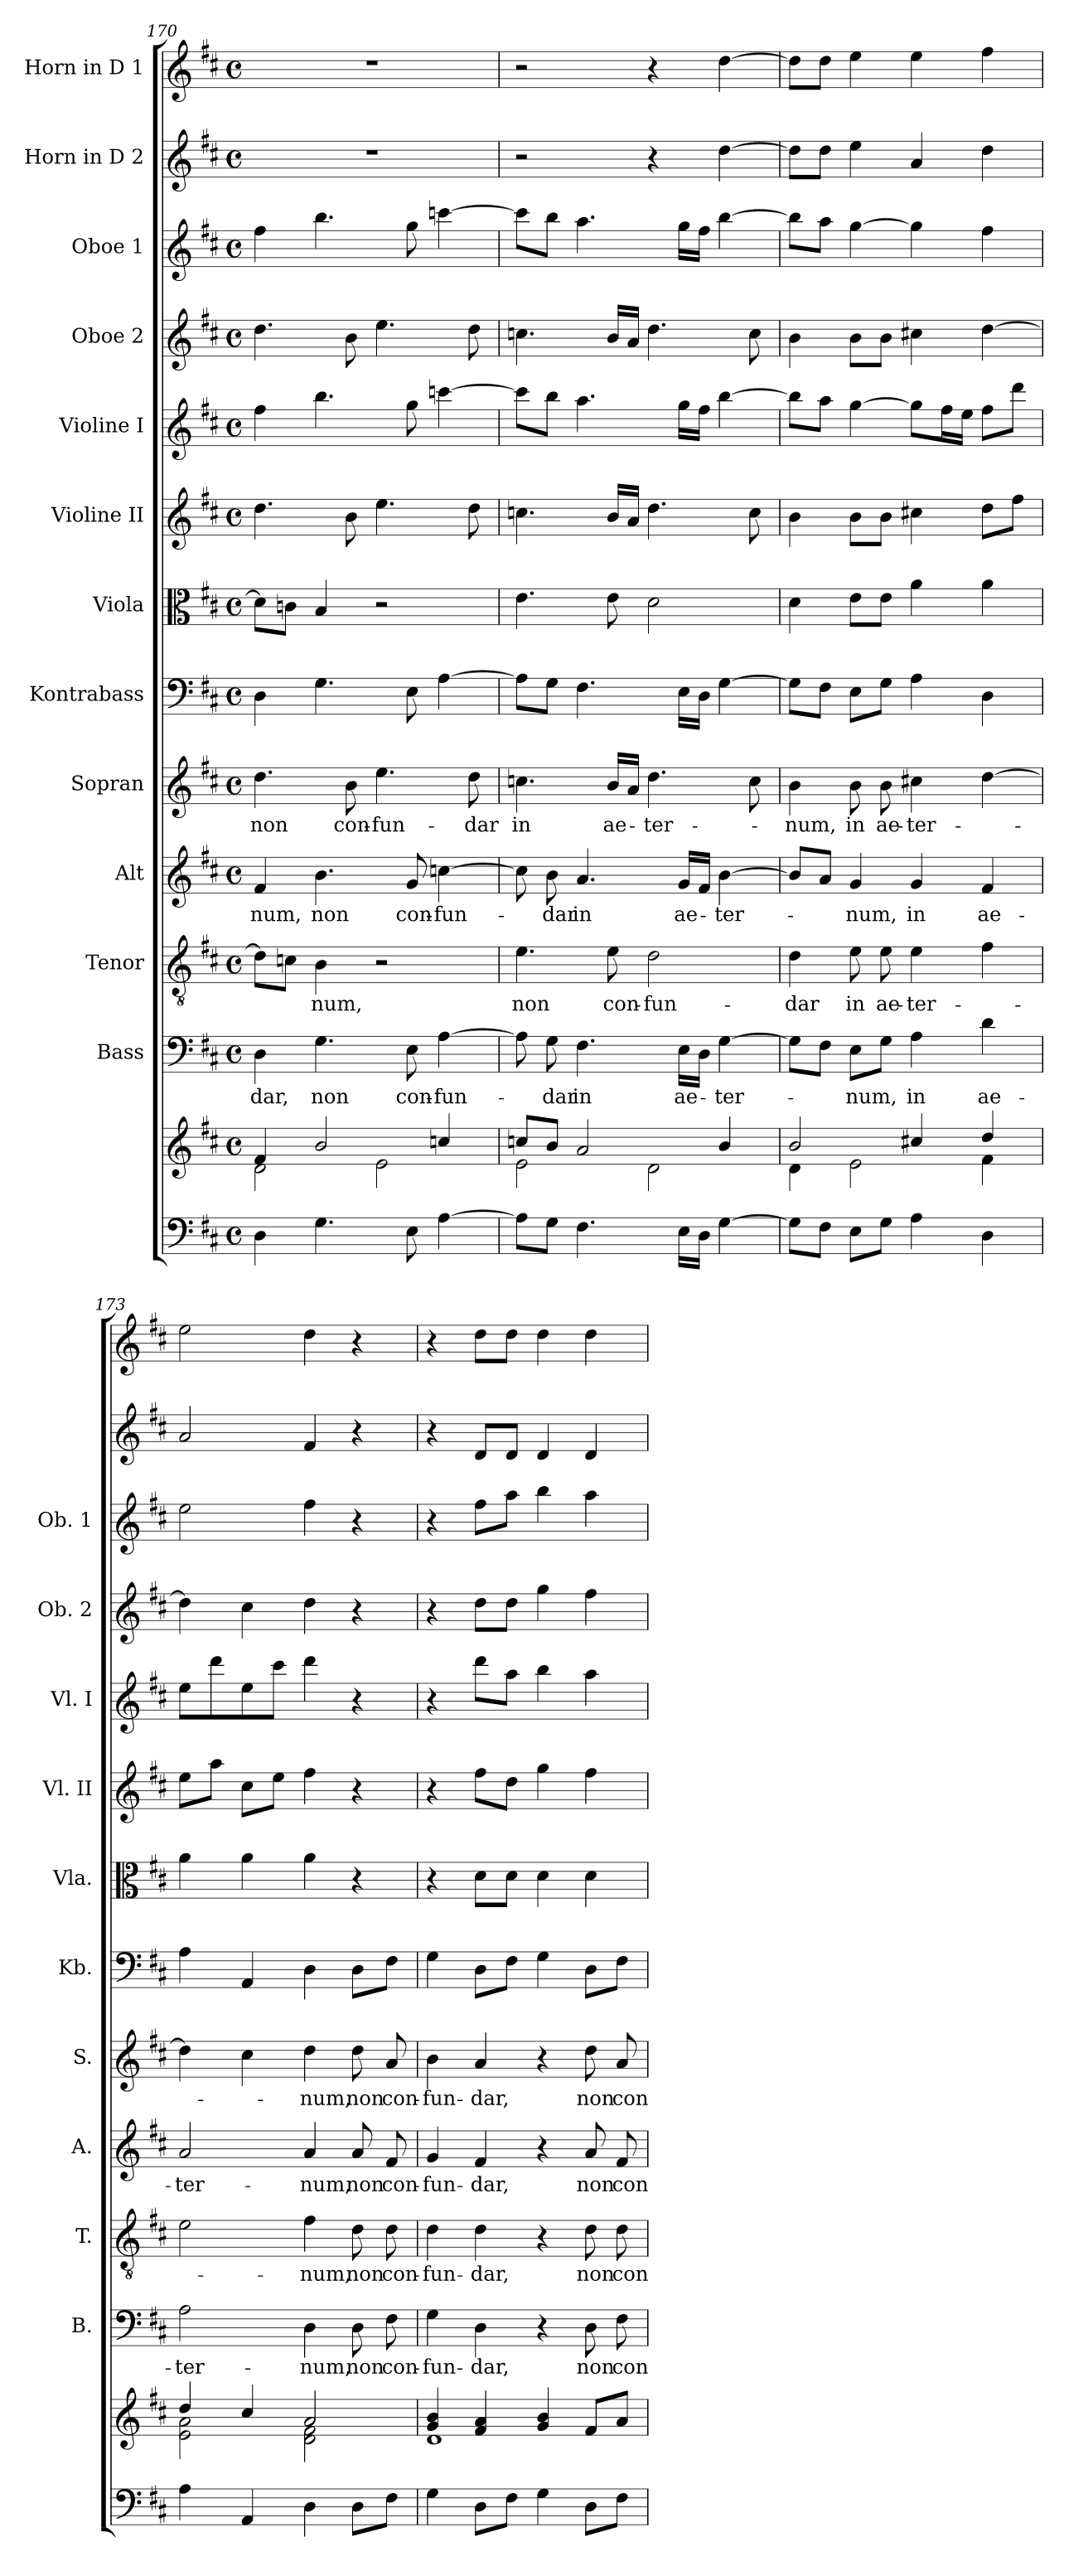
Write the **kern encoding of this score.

**kern	**kern	**kern	**text	**kern	**text	**kern	**text	**kern	**text	**kern	**kern	**kern	**kern	**kern	**kern	**kern	**kern
*part13	*part13	*part12	*part12	*part11	*part11	*part10	*part10	*part9	*part9	*part8	*part7	*part6	*part5	*part4	*part3	*part2	*part1
*staff14	*staff13	*staff12	*staff12	*staff11	*staff11	*staff10	*staff10	*staff9	*staff9	*staff8	*staff7	*staff6	*staff5	*staff4	*staff3	*staff2	*staff1
*	*	*I"Bass	*	*I"Tenor	*	*I"Alt	*	*I"Sopran	*	*I"Kontrabass	*I"Viola	*I"Violine II	*I"Violine I	*I"Oboe 2	*I"Oboe 1	*I"Horn in D 2	*I"Horn in D 1
*	*	*I'B.	*	*I'T.	*	*I'A.	*	*I'S.	*	*I'Kb.	*I'Vla.	*I'Vl. II	*I'Vl. I	*I'Ob. 2	*I'Ob. 1	*	*
*clefF4	*clefG2	*clefF4	*	*clefGv2	*	*clefG2	*	*clefG2	*	*clefF4	*clefC3	*clefG2	*clefG2	*clefG2	*clefG2	*clefG2	*clefG2
*	*	*	*	*	*	*	*	*	*	*ITrd7c12	*	*	*	*	*	*ITrd7c12	*ITrd7c12
*k[f#c#]	*k[f#c#]	*k[f#c#]	*	*k[f#c#]	*	*k[f#c#]	*	*k[f#c#]	*	*k[f#c#]	*k[f#c#]	*k[f#c#]	*k[f#c#]	*k[f#c#]	*k[f#c#]	*k[f#c#]	*k[f#c#]
*D:	*D:	*D:	*	*D:	*	*D:	*	*D:	*	*D:	*D:	*D:	*D:	*D:	*D:	*D:	*D:
*M4/4	*M4/4	*M4/4	*	*M4/4	*	*M4/4	*	*M4/4	*	*M4/4	*M4/4	*M4/4	*M4/4	*M4/4	*M4/4	*M4/4	*M4/4
*met(c)	*met(c)	*met(c)	*	*met(c)	*	*met(c)	*	*met(c)	*	*met(c)	*met(c)	*met(c)	*met(c)	*met(c)	*met(c)	*met(c)	*met(c)
=170	=170	=170	=170	=170	=170	=170	=170	=170	=170	=170	=170	=170	=170	=170	=170	=170	=170
*	*^	*	*	*	*	*	*	*	*	*	*	*	*	*	*	*	*
!	!	!	!	!LO:LY:b	!	!	!	!LO:LY:b	!	!LO:LY:b	!	!	!	!	!	!	!	!
4D\	4f#/	2d\	4D\	-dar,	8d\L]	.	4f#/	-num,	4.dd\	non	4DD\	8d\L]	4.dd\	4ff#\	4.dd\	4ff#\	1r	1r
.	.	.	.	.	8cn\J	.	.	.	.	.	.	8cn\J	.	.	.	.	.	.
!	!	!	!	!LO:LY:b	!	!LO:LY:b	!	!LO:LY:b	!	!	!	!	!	!	!	!	!	!
4.G\	2b/	.	4.G\	non	4B\	-num,	4.b\	non	.	.	4.GG\	4B/	.	4.bb\	.	4.bb\	.	.
!	!	!	!	!	!	!	!	!	!	!LO:LY:b	!	!	!	!	!	!	!	!
.	.	.	.	.	.	.	.	.	8b\	con-	.	.	8b\	.	8b\	.	.	.
!	!	!	!	!	!	!	!	!	!	!LO:LY:b	!	!	!	!	!	!	!	!
.	.	2e\	.	.	2r	.	.	.	4.ee\	-fun-	.	2r	4.ee\	.	4.ee\	.	.	.
!	!	!	!	!LO:LY:b	!	!	!	!LO:LY:b	!	!	!	!	!	!	!	!	!	!
8E\	.	.	8E\	con-	.	.	8g/	con-	.	.	8EE\	.	.	8gg\	.	8gg\	.	.
!	!	!	!	!LO:LY:b	!	!	!	!LO:LY:b	!	!	!	!	!	!	!	!	!	!
[4A\	4ccn/	.	[4A\	-fun-	.	.	[4ccn\	-fun-	.	.	[4AA\	.	.	[4cccn\	.	[4cccn\	.	.
!	!	!	!	!	!	!	!	!	!	!LO:LY:b	!	!	!	!	!	!	!	!
.	.	.	.	.	.	.	.	.	8dd\	-dar	.	.	8dd\	.	8dd\	.	.	.
=171	=171	=171	=171	=171	=171	=171	=171	=171	=171	=171	=171	=171	=171	=171	=171	=171	=171	=171
!	!	!	!	!	!	!LO:LY:b	!	!	!	!LO:LY:b	!	!	!	!	!	!	!	!
8A\L]	8ccn/L	2e\	8A\]	.	4.e\	non	8cc\]	.	4.ccn\	in	8AA\L]	4.e\	4.ccn\	8ccc\L]	4.ccn\	8ccc\L]	2r	2r
!	!	!	!	!LO:LY:b	!	!	!	!LO:LY:b	!	!	!	!	!	!	!	!	!	!
8G\J	8b/J	.	8G\	-dar	.	.	8b\	-dar	.	.	8GG\J	.	.	8bb\J	.	8bb\J	.	.
!	!	!	!	!LO:LY:b	!	!	!	!LO:LY:b	!	!	!	!	!	!	!	!	!	!
4.F#\	2a/	.	4.F#\	in	.	.	4.a/	in	.	.	4.FF#\	.	.	4.aa\	.	4.aa\	.	.
!	!	!	!	!	!	!LO:LY:b	!	!	!	!LO:LY:b	!	!	!	!	!	!	!	!
.	.	.	.	.	8e\	con-	.	.	16b/LL	ae-	.	8e\	16b/LL	.	16b/LL	.	.	.
.	.	.	.	.	.	.	.	.	16a/JJ	.	.	.	16a/JJ	.	16a/JJ	.	.	.
!	!	!	!	!	!	!LO:LY:b	!	!	!	!LO:LY:b	!	!	!	!	!	!	!	!
.	.	2d\	.	.	2d\	-fun-	.	.	4.dd\	-ter-	.	2d\	4.dd\	.	4.dd\	.	4r	4r
!	!	!	!	!LO:LY:b	!	!	!	!LO:LY:b	!	!	!	!	!	!	!	!	!	!
16E\LL	.	.	16E\LL	ae-	.	.	16g/LL	ae-	.	.	16EE\LL	.	.	16gg\LL	.	16gg\LL	.	.
16D\JJ	.	.	16D\JJ	.	.	.	16f#/JJ	.	.	.	16DD\JJ	.	.	16ff#\JJ	.	16ff#\JJ	.	.
!	!	!	!	!LO:LY:b	!	!	!	!LO:LY:b	!	!	!	!	!	!	!	!	!	!
[4G\	4b/	.	[4G\	-ter-	.	.	[4b\	-ter-	.	.	[4GG\	.	.	[4bb\	.	[4bb\	[4d\	[4d\
.	.	.	.	.	.	.	.	.	8cc\	.	.	.	8cc\	.	8cc\	.	.	.
!!LO:PB:g=z
=172	=172	=172	=172	=172	=172	=172	=172	=172	=172	=172	=172	=172	=172	=172	=172	=172	=172	=172
!	!	!	!	!	!	!LO:LY:b	!	!	!	!LO:LY:b	!	!	!	!	!	!	!	!
8G\L]	2b/	4d\	8G\L]	.	4d\	-dar	8b/L]	.	4b\	-num,	8GG\L]	4d\	4b\	8bb\L]	4b\	8bb\L]	8d\L]	8d\L]
8F#\J	.	.	8F#\J	.	.	.	8a/J	.	.	.	8FF#\J	.	.	8aa\J	.	8aa\J	8d\J	8d\J
!	!	!	!	!LO:LY:b	!	!LO:LY:b	!	!LO:LY:b	!	!LO:LY:b	!	!	!	!	!	!	!	!
8E\L	.	2e\	8E\L	-num,	8e\	in	4g/	-num,	8b\	in	8EE\L	8e\L	8b\L	[4gg\	8b\L	[4gg\	4e\	4e\
!	!	!	!	!	!	!LO:LY:b	!	!	!	!LO:LY:b	!	!	!	!	!	!	!	!
8G\J	.	.	8G\J	.	8e\	ae-	.	.	8b\	ae-	8GG\J	8e\J	8b\J	.	8b\J	.	.	.
!	!	!	!	!LO:LY:b	!	!LO:LY:b	!	!LO:LY:b	!	!LO:LY:b	!	!	!	!	!	!	!	!
4A\	4cc#X/	.	4A\	in	4e\	-ter-	4g/	in	4cc#X\	-ter-	4AA\	4a\	4cc#X\	8gg\L]	4cc#X\	4gg\]	4A/	4e\
.	.	.	.	.	.	.	.	.	.	.	.	.	.	16ff#\L	.	.	.	.
.	.	.	.	.	.	.	.	.	.	.	.	.	.	16ee\JJ	.	.	.	.
!	!	!	!	!LO:LY:b	!	!	!	!LO:LY:b	!	!	!	!	!	!	!	!	!	!
4D\	4dd/	4f#\	4d\	ae-	4f#\	.	4f#/	ae-	[4dd\	.	4DD\	4a\	8dd\L	8ff#\L	[4dd\	4ff#\	4d\	4f#\
.	.	.	.	.	.	.	.	.	.	.	.	.	8ff#\J	8ddd\J	.	.	.	.
=173	=173	=173	=173	=173	=173	=173	=173	=173	=173	=173	=173	=173	=173	=173	=173	=173	=173	=173
!	!	!	!	!LO:LY:b	!	!	!	!LO:LY:b	!	!	!	!	!	!	!	!	!	!
4A\	4dd/	2e\ 2a\	2A\	-ter-	2e\	.	2a/	-ter-	4dd\]	.	4AA\	4a\	8ee\L	8ee\L	4dd\]	2ee\	2A/	2e\
.	.	.	.	.	.	.	.	.	.	.	.	.	8aa\J	8ddd\	.	.	.	.
4AA/	4cc#/	.	.	.	.	.	.	.	4cc#\	.	4AAA/	4a\	8cc#\L	8ee\	4cc#\	.	.	.
.	.	.	.	.	.	.	.	.	.	.	.	.	8ee\J	8ccc#\J	.	.	.	.
!	!	!	!	!LO:LY:b	!	!LO:LY:b	!	!LO:LY:b	!	!LO:LY:b	!	!	!	!	!	!	!	!
4D\	2a/	2d\ 2f#\	4D\	-num,	4f#\	-num,	4a/	-num,	4dd\	-num,	4DD\	4a\	4ff#\	4ddd\	4dd\	4ff#\	4F#/	4d\
!	!	!	!	!LO:LY:b	!	!LO:LY:b	!	!LO:LY:b	!	!LO:LY:b	!	!	!	!	!	!	!	!
8D\L	.	.	8D\	non	8d\	non	8a/	non	8dd\	non	8DD\L	4r	4r	4r	4r	4r	4r	4r
!	!	!	!	!LO:LY:b	!	!LO:LY:b	!	!LO:LY:b	!	!LO:LY:b	!	!	!	!	!	!	!	!
8F#\J	.	.	8F#\	con-	8d\	con-	8f#/	con-	8a/	con-	8FF#\J	.	.	.	.	.	.	.
=174	=174	=174	=174	=174	=174	=174	=174	=174	=174	=174	=174	=174	=174	=174	=174	=174	=174	=174
!	!	!	!	!LO:LY:b	!	!LO:LY:b	!	!LO:LY:b	!	!LO:LY:b	!	!	!	!	!	!	!	!
4G\	4g/ 4b/	1d	4G\	-fun-	4d\	-fun-	4g/	-fun-	4b\	-fun-	4GG\	4r	4r	4r	4r	4r	4r	4r
!	!	!	!	!LO:LY:b	!	!LO:LY:b	!	!LO:LY:b	!	!LO:LY:b	!	!	!	!	!	!	!	!
8D\L	4f#/ 4a/	.	4D\	-dar,	4d\	-dar,	4f#/	-dar,	4a/	-dar,	8DD\L	8d\L	8ff#\L	8ddd\L	8dd\L	8ff#\L	8D/L	8d\L
8F#\J	.	.	.	.	.	.	.	.	.	.	8FF#\J	8d\J	8dd\J	8aa\J	8dd\J	8aa\J	8D/J	8d\J
4G\	4g/ 4b/	.	4r	.	4r	.	4r	.	4r	.	4GG\	4d\	4gg\	4bb\	4gg\	4bb\	4D/	4d\
!	!	!	!	!LO:LY:b	!	!LO:LY:b	!	!LO:LY:b	!	!LO:LY:b	!	!	!	!	!	!	!	!
8D\L	8f#/L	.	8D\	non	8d\	non	8a/	non	8dd\	non	8DD\L	4d\	4ff#\	4aa\	4ff#\	4aa\	4D/	4d\
!	!	!	!	!LO:LY:b	!	!LO:LY:b	!	!LO:LY:b	!	!LO:LY:b	!	!	!	!	!	!	!	!
8F#\J	8a/J	.	8F#\	con-	8d\	con-	8f#/	con-	8a/	con-	8FF#\J	.	.	.	.	.	.	.
*	*v	*v	*	*	*	*	*	*	*	*	*	*	*	*	*	*	*	*
=	=	=	=	=	=	=	=	=	=	=	=	=	=	=	=	=	=
*-	*-	*-	*-	*-	*-	*-	*-	*-	*-	*-	*-	*-	*-	*-	*-	*-	*-
